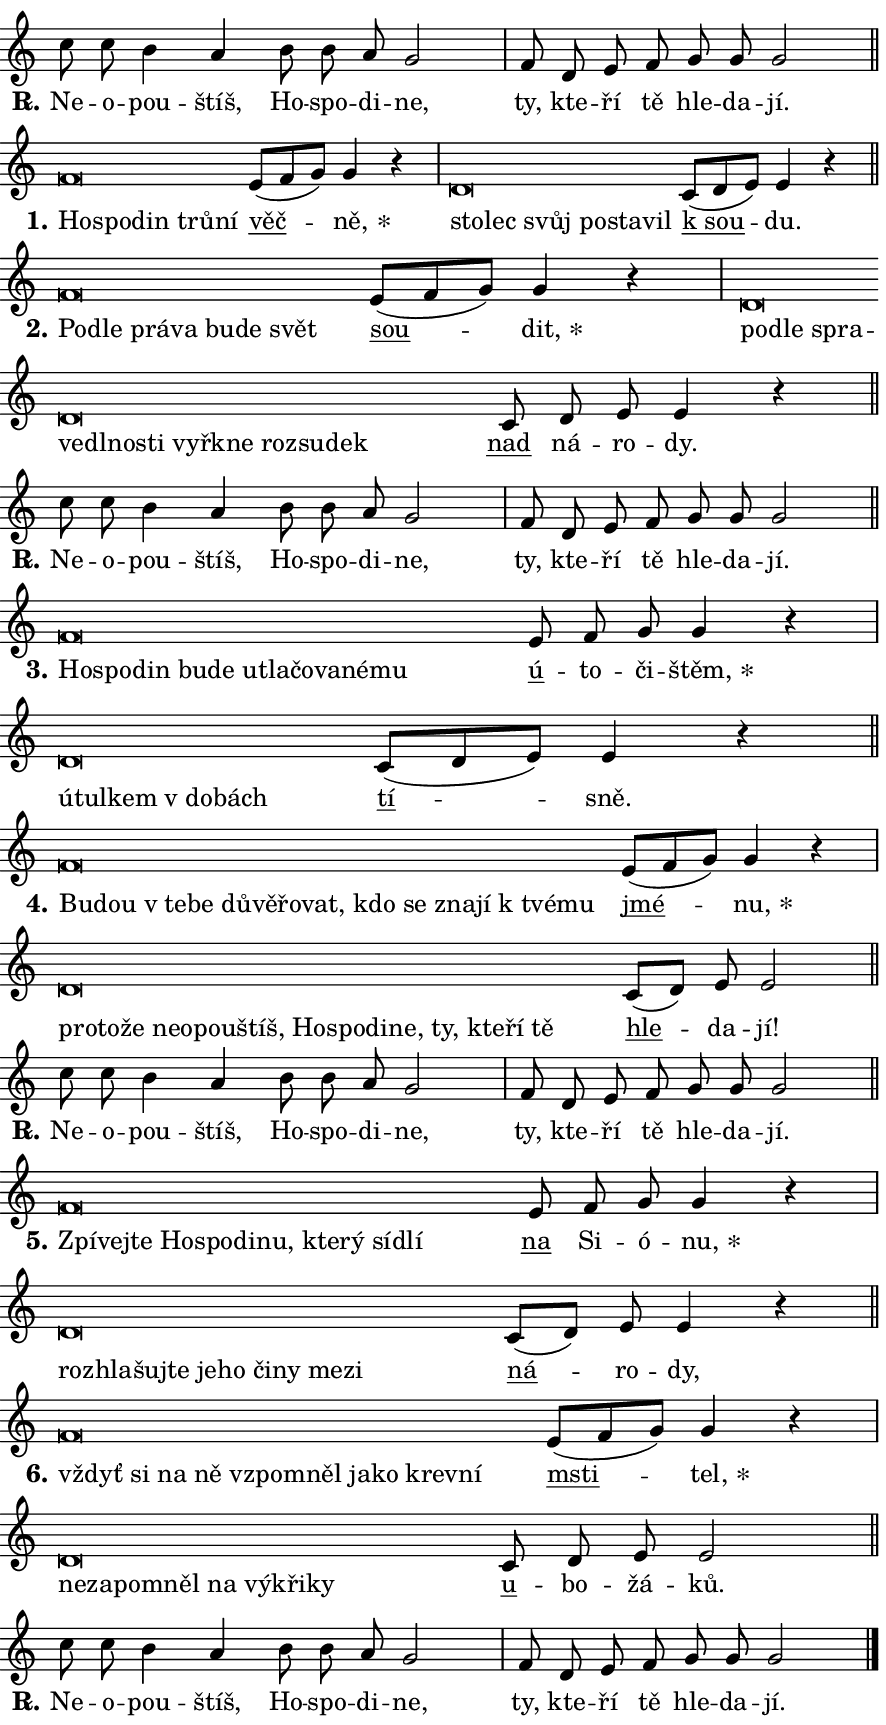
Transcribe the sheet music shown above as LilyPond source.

\version "2.24.0"
\header { tagline = "" }
\paper {
  indent = 0\cm
  top-margin = 0\cm
  right-margin = 0.13\cm % to fit lyric hyphens
  bottom-margin = 0\cm
  left-margin = 0\cm
  paper-width = 15\cm
  page-breaking = #ly:one-page-breaking
  system-system-spacing.basic-distance = #11
  score-system-spacing.basic-distance = #11
  ragged-last = ##f
}


%% Author: Thomas Morley
%% https://lists.gnu.org/archive/html/lilypond-user/2020-05/msg00002.html
#(define (line-position grob)
"Returns position of @var[grob} in current system:
   @code{'start}, if at first time-step
   @code{'end}, if at last time-step
   @code{'middle} otherwise
"
  (let* ((col (ly:item-get-column grob))
         (ln (ly:grob-object col 'left-neighbor))
         (rn (ly:grob-object col 'right-neighbor))
         (col-to-check-left (if (ly:grob? ln) ln col))
         (col-to-check-right (if (ly:grob? rn) rn col))
         (break-dir-left
           (and
             (ly:grob-property col-to-check-left 'non-musical #f)
             (ly:item-break-dir col-to-check-left)))
         (break-dir-right
           (and
             (ly:grob-property col-to-check-right 'non-musical #f)
             (ly:item-break-dir col-to-check-right))))
        (cond ((eqv? 1 break-dir-left) 'start)
              ((eqv? -1 break-dir-right) 'end)
              (else 'middle))))

#(define (tranparent-at-line-position vctor)
  (lambda (grob)
  "Relying on @code{line-position} select the relevant enry from @var{vctor}.
Used to determine transparency,"
    (case (line-position grob)
      ((end) (not (vector-ref vctor 0)))
      ((middle) (not (vector-ref vctor 1)))
      ((start) (not (vector-ref vctor 2))))))

noteHeadBreakVisibility =
#(define-music-function (break-visibility)(vector?)
"Makes @code{NoteHead}s transparent relying on @var{break-visibility}"
#{
  \override NoteHead.transparent =
    #(tranparent-at-line-position break-visibility)
#})

#(define delete-ledgers-for-transparent-note-heads
  (lambda (grob)
    "Reads whether a @code{NoteHead} is transparent.
If so this @code{NoteHead} is removed from @code{'note-heads} from
@var{grob}, which is supposed to be @code{LedgerLineSpanner}.
As a result ledgers are not printed for this @code{NoteHead}"
    (let* ((nhds-array (ly:grob-object grob 'note-heads))
           (nhds-list
             (if (ly:grob-array? nhds-array)
                 (ly:grob-array->list nhds-array)
                 '()))
           ;; Relies on the transparent-property being done before
           ;; Staff.LedgerLineSpanner.after-line-breaking is executed.
           ;; This is fragile ...
           (to-keep
             (remove
               (lambda (nhd)
                 (ly:grob-property nhd 'transparent #f))
               nhds-list)))
      ;; TODO find a better method to iterate over grob-arrays, similiar
      ;; to filter/remove etc for lists
      ;; For now rebuilt from scratch
      (set! (ly:grob-object grob 'note-heads)  '())
      (for-each
        (lambda (nhd)
          (ly:pointer-group-interface::add-grob grob 'note-heads nhd))
        to-keep))))

squashNotes = {
  \override NoteHead.X-extent = #'(-0.2 . 0.2)
  \override NoteHead.Y-extent = #'(-0.75 . 0)
  \override NoteHead.stencil =
    #(lambda (grob)
       (let ((pos (ly:grob-property grob 'staff-position)))
         (begin
           (if (< pos -7) (display "ERROR: Lower brevis then expected\n") (display ""))
           (if (<= pos -6) ly:text-interface::print ly:note-head::print))))
}
unSquashNotes = {
  \revert NoteHead.X-extent
  \revert NoteHead.Y-extent
  \revert NoteHead.stencil
}

hideNotes = \noteHeadBreakVisibility #begin-of-line-visible
unHideNotes = \noteHeadBreakVisibility #all-visible

% work-around for resetting accidentals
% https://lilypond.org/doc/v2.23/Documentation/notation/displaying-rhythms#unmetered-music
cadenzaMeasure = {
  \cadenzaOff
  \partial 1024 s1024
  \cadenzaOn
}

#(define-markup-command (accent layout props text) (markup?)
  "Underline accented syllable"
  (interpret-markup layout props
    #{\markup \override #'(offset . 4.3) \underline { #text }#}))

responsum = \markup \concat {
  "R" \hspace #-1.05 \path #0.1 #'((moveto 0 0.07) (lineto 0.9 0.8)) \hspace #0.05 "."
}

spaceSize = #0.6828661417322834 % exact space size for TeX Gyre Schola

\layout {
  \context {
    \Staff
    \remove "Time_signature_engraver"
    \override LedgerLineSpanner.after-line-breaking = #delete-ledgers-for-transparent-note-heads
  }
  \context {
    \Lyrics {
      \override LyricSpace.minimum-distance = \spaceSize
      \override LyricText.font-name = #"TeX Gyre Schola"
      \override LyricText.font-size = 1
      \override StanzaNumber.font-name = #"TeX Gyre Schola Bold"
      \override StanzaNumber.font-size = 1
    }
  }
  \context {
    \Score 
    \override NoteHead.text =
      #(lambda (grob) 
        (let ((pos (ly:grob-property grob 'staff-position)))
          #{\markup {
            \combine
              \halign #-0.55 \raise #(if (= pos -6) 0 0.5) \override #'(thickness . 2) \draw-line #'(3.2 . 0)
              \musicglyph "noteheads.sM1"
          }#}))
  }
}

% magnetic-lyrics.ily
%
%   written by
%     Jean Abou Samra <jean@abou-samra.fr>
%     Werner Lemberg <wl@gnu.org>
%
%   adapted by
%     Jiri Hon <jiri.hon@gmail.com>
%
% Version 2022-Apr-15

% https://www.mail-archive.com/lilypond-user@gnu.org/msg149350.html

#(define (Left_hyphen_pointer_engraver context)
   "Collect syllable-hyphen-syllable occurrences in lyrics and store
them in properties.  This engraver only looks to the left.  For
example, if the lyrics input is @code{foo -- bar}, it does the
following.

@itemize @bullet
@item
Set the @code{text} property of the @code{LyricHyphen} grob between
@q{foo} and @q{bar} to @code{foo}.

@item
Set the @code{left-hyphen} property of the @code{LyricText} grob with
text @q{foo} to the @code{LyricHyphen} grob between @q{foo} and
@q{bar}.
@end itemize

Use this auxiliary engraver in combination with the
@code{lyric-@/text::@/apply-@/magnetic-@/offset!} hook."
   (let ((hyphen #f)
         (text #f))
     (make-engraver
      (acknowledgers
       ((lyric-syllable-interface engraver grob source-engraver)
        (set! text grob)))
      (end-acknowledgers
       ((lyric-hyphen-interface engraver grob source-engraver)
        ;(when (not (grob::has-interface grob 'lyric-space-interface))
          (set! hyphen grob)));)
      ((stop-translation-timestep engraver)
       (when (and text hyphen)
         (ly:grob-set-object! text 'left-hyphen hyphen))
       (set! text #f)
       (set! hyphen #f)))))

#(define (lyric-text::apply-magnetic-offset! grob)
   "If the space between two syllables is less than the value in
property @code{LyricText@/.details@/.squash-threshold}, move the right
syllable to the left so that it gets concatenated with the left
syllable.

Use this function as a hook for
@code{LyricText@/.after-@/line-@/breaking} if the
@code{Left_@/hyphen_@/pointer_@/engraver} is active."
   (let ((hyphen (ly:grob-object grob 'left-hyphen #f)))
     (when hyphen
       (let ((left-text (ly:spanner-bound hyphen LEFT)))
         (when (grob::has-interface left-text 'lyric-syllable-interface)
           (let* ((common (ly:grob-common-refpoint grob left-text X))
                  (this-x-ext (ly:grob-extent grob common X))
                  (left-x-ext
                   (begin
                     ;; Trigger magnetism for left-text.
                     (ly:grob-property left-text 'after-line-breaking)
                     (ly:grob-extent left-text common X)))
                  ;; `delta` is the gap width between two syllables.
                  (delta (- (interval-start this-x-ext)
                            (interval-end left-x-ext)))
                  (details (ly:grob-property grob 'details))
                  (threshold (assoc-get 'squash-threshold details 0.2)))
             (when (< delta threshold)
               (let* (;; We have to manipulate the input text so that
                      ;; ligatures crossing syllable boundaries are not
                      ;; disabled.  For languages based on the Latin
                      ;; script this is essentially a beautification.
                      ;; However, for non-Western scripts it can be a
                      ;; necessity.
                      (lt (ly:grob-property left-text 'text))
                      (rt (ly:grob-property grob 'text))
                      (is-space (grob::has-interface hyphen 'lyric-space-interface))
                      (space (if is-space " " ""))
                      (extra-delta (if is-space spaceSize 0))
                      ;; Append new syllable.
                      (ltrt-space (if (and (string? lt) (string? rt))
                                (string-append lt space rt)
                                (make-concat-markup (list lt space rt))))
                      ;; Right-align `ltrt` to the right side.
                      (ltrt-space-markup (grob-interpret-markup
                               grob
                               (make-translate-markup
                                (cons (interval-length this-x-ext) 0)
                                (make-right-align-markup ltrt-space)))))
                 (begin
                   ;; Don't print `left-text`.
                   (ly:grob-set-property! left-text 'stencil #f)
                   ;; Set text and stencil (which holds all collected
                   ;; syllables so far) and shift it to the left.
                   (ly:grob-set-property! grob 'text ltrt-space)
                   (ly:grob-set-property! grob 'stencil ltrt-space-markup)
                   (ly:grob-translate-axis! grob (- (- delta extra-delta)) X))))))))))


#(define (lyric-hyphen::displace-bounds-first grob)
   ;; Make very sure this callback isn't triggered too early.
   (let ((left (ly:spanner-bound grob LEFT))
         (right (ly:spanner-bound grob RIGHT)))
     (ly:grob-property left 'after-line-breaking)
     (ly:grob-property right 'after-line-breaking)
     (ly:lyric-hyphen::print grob)))

squashThreshold = #0.4

\layout {
  \context {
    \Lyrics
    \consists #Left_hyphen_pointer_engraver
    \override LyricText.after-line-breaking =
      #lyric-text::apply-magnetic-offset!
    \override LyricHyphen.stencil = #lyric-hyphen::displace-bounds-first
    \override LyricText.details.squash-threshold = \squashThreshold
    \override LyricHyphen.minimum-distance = 0
    \override LyricHyphen.minimum-length = \squashThreshold
  }
}

squashText = \override LyricText.details.squash-threshold = 9999
unSquashText = \override LyricText.details.squash-threshold = \squashThreshold

leftText = \override LyricText.self-alignment-X = #LEFT
unLeftText = \revert LyricText.self-alignment-X

starOffset = #(lambda (grob) 
                (let ((x_offset (ly:self-alignment-interface::aligned-on-x-parent grob)))
                  (if (= x_offset 0) 0 (+ x_offset 1.2))))

star = #(define-music-function (syllable)(string?)
"Append star separator at the end of a syllable"
#{
  \once \override LyricText.X-offset = #starOffset
  \lyricmode { \markup {
    #syllable
    \override #'((font-name . "TeX Gyre Schola Bold")) \hspace #0.2 \lower #0.65 \larger "*"
  } }
#})

starAccent = #(define-music-function (syllable)(string?)
"Append star separator at the end of a syllable and make accent"
#{
  \once \override LyricText.X-offset = #starOffset
  \lyricmode { \markup {
    \accent #syllable
    \override #'((font-name . "TeX Gyre Schola Bold")) \hspace #0.2 \lower #0.65 \larger "*"
  } }
#})

breath = #(define-music-function (syllable)(string?)
"Append breathing indicator at the end of a syllable"
#{
  \lyricmode { \markup { #syllable "+" } }
#})

optionalBreath = #(define-music-function (syllable)(string?)
"Append optional breathing indicator at the end of a syllable"
#{
  \lyricmode { \markup { #syllable "(+)" } }
#})


\score {
    <<
        \new Voice = "melody" { \cadenzaOn \key c \major \relative { c''8 c b4 a b8 b a g2 \cadenzaMeasure \bar "|" f8 d e f g g g2 \cadenzaMeasure \bar "||" \break } }
        \new Lyrics \lyricsto "melody" { \lyricmode { \set stanza = \responsum
Ne -- o -- pou -- štíš, Ho -- spo -- di -- ne, ty, kte -- ří tě hle -- da -- jí. } }
    >>
    \layout {}
}

\score {
    <<
        \new Voice = "melody" { \cadenzaOn \key c \major \relative { \squashNotes f'\breve*1/16 \hideNotes \breve*1/16 \bar "" \breve*1/16 \bar "" \breve*1/16 \breve*1/16 \bar "" \unHideNotes \unSquashNotes \bar "" e8[( f g)] g4 r \cadenzaMeasure \bar "|" \squashNotes d\breve*1/16 \hideNotes \breve*1/16 \bar "" \breve*1/16 \bar "" \breve*1/16 \bar "" \breve*1/16 \breve*1/16 \bar "" \unHideNotes \unSquashNotes \bar "" c8[( d e)] e4 r \cadenzaMeasure \bar "||" \break } }
        \new Lyrics \lyricsto "melody" { \lyricmode { \set stanza = "1."
\leftText Ho -- \squashText spo -- din trů -- ní \unLeftText \unSquashText \markup \accent věč -- \star ně, \leftText sto -- \squashText lec svůj po -- sta -- vil \unLeftText \unSquashText \markup \accent "k sou" -- du. } }
    >>
    \layout {}
}

\score {
    <<
        \new Voice = "melody" { \cadenzaOn \key c \major \relative { \squashNotes f'\breve*1/16 \hideNotes \breve*1/16 \bar "" \breve*1/16 \bar "" \breve*1/16 \bar "" \breve*1/16 \bar "" \breve*1/16 \breve*1/16 \bar "" \unHideNotes \unSquashNotes \bar "" e8[( f g)] g4 r \cadenzaMeasure \bar "|" \squashNotes d\breve*1/16 \hideNotes \breve*1/16 \bar "" \breve*1/16 \bar "" \breve*1/16 \bar "" \breve*1/16 \bar "" \breve*1/16 \bar "" \breve*1/16 \bar "" \breve*1/16 \bar "" \breve*1/16 \bar "" \breve*1/16 \bar "" \breve*1/16 \breve*1/16 \bar "" \unHideNotes \unSquashNotes \bar "" c8 d e e4 r \cadenzaMeasure \bar "||" \break } }
        \new Lyrics \lyricsto "melody" { \lyricmode { \set stanza = "2."
\leftText Po -- \squashText dle prá -- va bu -- de svět \unLeftText \unSquashText \markup \accent sou -- \star dit, \leftText po -- \squashText dle spra -- ve -- dl -- no -- sti vy -- řkne roz -- su -- dek \unLeftText \unSquashText \markup \accent nad ná -- ro -- dy. } }
    >>
    \layout {}
}

\score {
    <<
        \new Voice = "melody" { \cadenzaOn \key c \major \relative { c''8 c b4 a b8 b a g2 \cadenzaMeasure \bar "|" f8 d e f g g g2 \cadenzaMeasure \bar "||" \break } }
        \new Lyrics \lyricsto "melody" { \lyricmode { \set stanza = \responsum
Ne -- o -- pou -- štíš, Ho -- spo -- di -- ne, ty, kte -- ří tě hle -- da -- jí. } }
    >>
    \layout {}
}

\score {
    <<
        \new Voice = "melody" { \cadenzaOn \key c \major \relative { \squashNotes f'\breve*1/16 \hideNotes \breve*1/16 \bar "" \breve*1/16 \bar "" \breve*1/16 \bar "" \breve*1/16 \bar "" \breve*1/16 \bar "" \breve*1/16 \bar "" \breve*1/16 \bar "" \breve*1/16 \bar "" \breve*1/16 \breve*1/16 \bar "" \unHideNotes \unSquashNotes \bar "" e8 f g g4 r \cadenzaMeasure \bar "|" \squashNotes d\breve*1/16 \hideNotes \breve*1/16 \bar "" \breve*1/16 \bar "" \breve*1/16 \breve*1/16 \bar "" \unHideNotes \unSquashNotes \bar "" c8[( d e)] e4 r \cadenzaMeasure \bar "||" \break } }
        \new Lyrics \lyricsto "melody" { \lyricmode { \set stanza = "3."
\leftText Ho -- \squashText spo -- din bu -- de u -- tla -- čo -- va -- né -- mu \unLeftText \unSquashText \markup \accent ú -- to -- či -- \star štěm, \leftText ú -- \squashText tul -- kem "v do" -- bách \unLeftText \unSquashText \markup \accent tí -- sně. } }
    >>
    \layout {}
}

\score {
    <<
        \new Voice = "melody" { \cadenzaOn \key c \major \relative { \squashNotes f'\breve*1/16 \hideNotes \breve*1/16 \bar "" \breve*1/16 \bar "" \breve*1/16 \bar "" \breve*1/16 \bar "" \breve*1/16 \bar "" \breve*1/16 \bar "" \breve*1/16 \bar "" \breve*1/16 \bar "" \breve*1/16 \bar "" \breve*1/16 \bar "" \breve*1/16 \bar "" \breve*1/16 \breve*1/16 \bar "" \unHideNotes \unSquashNotes \bar "" e8[( f g)] g4 r \cadenzaMeasure \bar "|" \squashNotes d\breve*1/16 \hideNotes \breve*1/16 \bar "" \breve*1/16 \bar "" \breve*1/16 \bar "" \breve*1/16 \bar "" \breve*1/16 \bar "" \breve*1/16 \bar "" \breve*1/16 \bar "" \breve*1/16 \bar "" \breve*1/16 \bar "" \breve*1/16 \bar "" \breve*1/16 \bar "" \breve*1/16 \bar "" \breve*1/16 \breve*1/16 \bar "" \unHideNotes \unSquashNotes \bar "" c8[( d)] e e2 \cadenzaMeasure \bar "||" \break } }
        \new Lyrics \lyricsto "melody" { \lyricmode { \set stanza = "4."
\leftText Bu -- \squashText dou "v te" -- be dů -- vě -- řo -- vat, kdo se zna -- jí "k tvé" -- mu \unLeftText \unSquashText \markup \accent jmé -- \star nu, \leftText pro -- \squashText to -- že ne -- o -- pou -- štíš, Ho -- spo -- di -- ne, ty, kte -- ří tě \unLeftText \unSquashText \markup \accent hle -- da -- jí! } }
    >>
    \layout {}
}

\score {
    <<
        \new Voice = "melody" { \cadenzaOn \key c \major \relative { c''8 c b4 a b8 b a g2 \cadenzaMeasure \bar "|" f8 d e f g g g2 \cadenzaMeasure \bar "||" \break } }
        \new Lyrics \lyricsto "melody" { \lyricmode { \set stanza = \responsum
Ne -- o -- pou -- štíš, Ho -- spo -- di -- ne, ty, kte -- ří tě hle -- da -- jí. } }
    >>
    \layout {}
}

\score {
    <<
        \new Voice = "melody" { \cadenzaOn \key c \major \relative { \squashNotes f'\breve*1/16 \hideNotes \breve*1/16 \bar "" \breve*1/16 \bar "" \breve*1/16 \bar "" \breve*1/16 \bar "" \breve*1/16 \bar "" \breve*1/16 \bar "" \breve*1/16 \bar "" \breve*1/16 \bar "" \breve*1/16 \breve*1/16 \bar "" \unHideNotes \unSquashNotes \bar "" e8 f g g4 r \cadenzaMeasure \bar "|" \squashNotes d\breve*1/16 \hideNotes \breve*1/16 \bar "" \breve*1/16 \bar "" \breve*1/16 \bar "" \breve*1/16 \bar "" \breve*1/16 \bar "" \breve*1/16 \bar "" \breve*1/16 \bar "" \breve*1/16 \breve*1/16 \bar "" \unHideNotes \unSquashNotes \bar "" c8[( d)] e e4 r \cadenzaMeasure \bar "||" \break } }
        \new Lyrics \lyricsto "melody" { \lyricmode { \set stanza = "5."
\leftText Zpí -- \squashText vej -- te Ho -- spo -- di -- nu, kte -- rý sí -- dlí \unLeftText \unSquashText \markup \accent na Si -- ó -- \star nu, \leftText roz -- \squashText hla -- šuj -- te je -- ho či -- ny me -- zi \unLeftText \unSquashText \markup \accent ná -- ro -- dy, } }
    >>
    \layout {}
}

\score {
    <<
        \new Voice = "melody" { \cadenzaOn \key c \major \relative { \squashNotes f'\breve*1/16 \hideNotes \breve*1/16 \bar "" \breve*1/16 \bar "" \breve*1/16 \bar "" \breve*1/16 \bar "" \breve*1/16 \bar "" \breve*1/16 \bar "" \breve*1/16 \bar "" \breve*1/16 \breve*1/16 \bar "" \unHideNotes \unSquashNotes \bar "" e8[( f g)] g4 r \cadenzaMeasure \bar "|" \squashNotes d\breve*1/16 \hideNotes \breve*1/16 \bar "" \breve*1/16 \bar "" \breve*1/16 \bar "" \breve*1/16 \bar "" \breve*1/16 \bar "" \breve*1/16 \breve*1/16 \bar "" \unHideNotes \unSquashNotes \bar "" c8 d e e2 \cadenzaMeasure \bar "||" \break } }
        \new Lyrics \lyricsto "melody" { \lyricmode { \set stanza = "6."
\leftText vždyť \squashText si na ně vzpo -- mněl ja -- ko krev -- ní \unLeftText \unSquashText \markup \accent msti -- \star tel, \leftText ne -- \squashText za -- po -- mněl na vý -- kři -- ky \unLeftText \unSquashText \markup \accent u -- bo -- žá -- ků. } }
    >>
    \layout {}
}

\score {
    <<
        \new Voice = "melody" { \cadenzaOn \key c \major \relative { c''8 c b4 a b8 b a g2 \cadenzaMeasure \bar "|" f8 d e f g g g2 \cadenzaMeasure \bar "||" \break } \bar "|." }
        \new Lyrics \lyricsto "melody" { \lyricmode { \set stanza = \responsum
Ne -- o -- pou -- štíš, Ho -- spo -- di -- ne, ty, kte -- ří tě hle -- da -- jí. } }
    >>
    \layout {}
}
